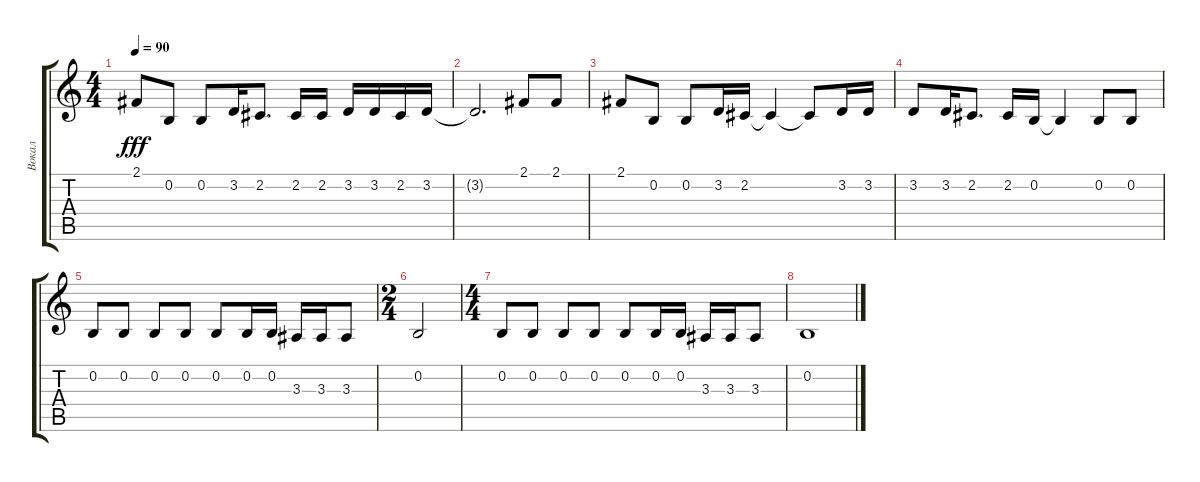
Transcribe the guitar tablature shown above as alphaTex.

\track ("Вокал" "Вокал") {instrument flute}
\staff {score tabs}
\tuning (E4 B3 G3 D3 A2 E2) {hide}
\ts (4 4)
\tempo 90
\clef g2
\ks c
2.1.8{dy fff} 0.2.8 0.2.8 3.2.16 2.2.8{d} 2.2.16 2.2.16 3.2.16 3.2.16 2.2.16 3.2.16 |
3.2{t}.2{d} 2.1.8 2.1.8 |
2.1.8 0.2.8 0.2.8 3.2.16 2.2.16 2.2{t}.4 2.2{t}.8 3.2.16 3.2.16 |
3.2.8 3.2.16 2.2.8{d} 2.2.16 0.2.16 0.2{t}.4 0.2.8 0.2.8 |
0.2.8 0.2.8 0.2.8 0.2.8 0.2.8 0.2.16 0.2.16 3.3.16 3.3.16 3.3.8 |
\ts (2 4)
0.2.2 |
\ts (4 4)
0.2.8 0.2.8 0.2.8 0.2.8 0.2.8 0.2.16 0.2.16 3.3.16 3.3.16 3.3.8 |
0.2.1
